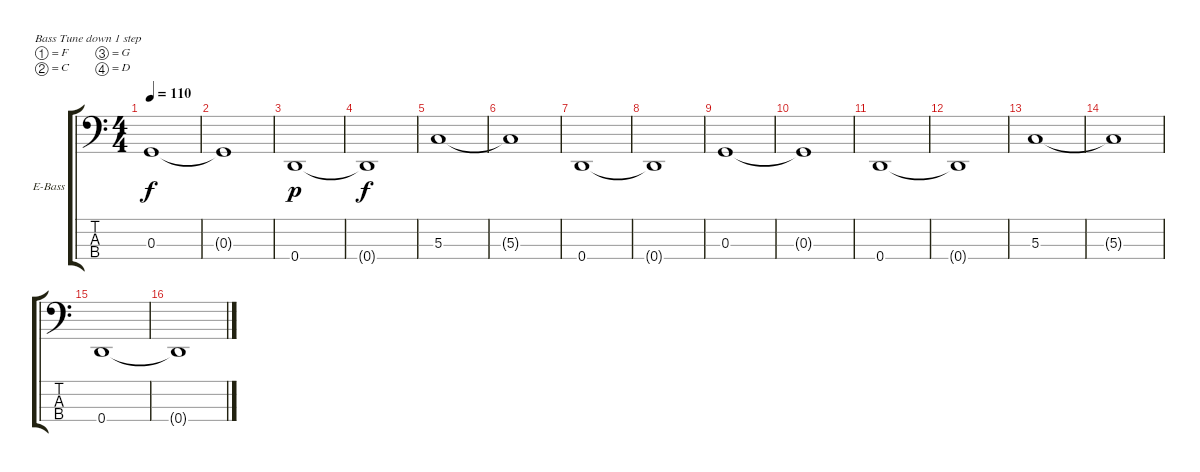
\bracketExtendMode groupsimilarinstruments
\firstSystemTrackNameOrientation horizontal
\otherSystemsTrackNameOrientation horizontal
\track ("Basse" "E-Bass") {instrument electricbassfinger}
\staff {score tabs}
\tuning (F2 C2 G1 D1)
\ts (4 4)
\tempo 110
\clef f4
\ks c
0.3.1{dy f} |
0.3{t}.1 |
0.4.1{dy p} |
0.4{t}.1{dy f} |
5.3.1 |
5.3{t}.1 |
0.4.1 |
0.4{t}.1 |
0.3.1 |
0.3{t}.1 |
0.4.1 |
0.4{t}.1 |
5.3.1 |
5.3{t}.1 |
0.4.1 |
0.4{t}.1
